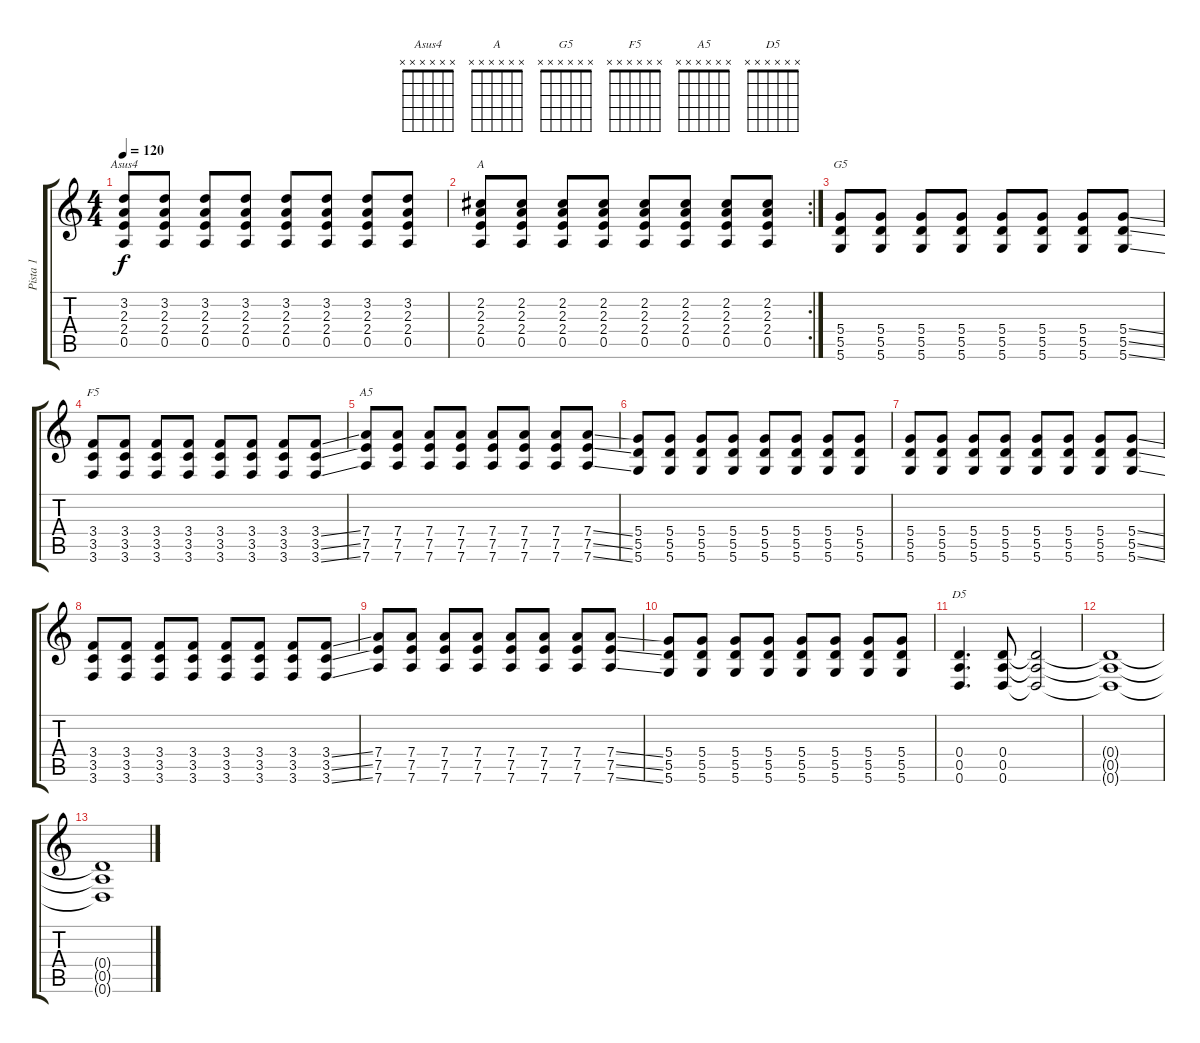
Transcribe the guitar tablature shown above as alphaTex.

\track ("Pista 1" "Pista 1") {instrument overdrivenguitar}
\staff {score tabs}
\tuning (E4 B3 G3 D3 A2 D2) {hide}
\chord ("Asus4" x x x x x x)
\chord ("A" x x x x x x)
\chord ("G5" x x x x x x)
\chord ("F5" x x x x x x)
\chord ("A5" x x x x x x)
\chord ("D5" x x x x x x)
\ts (4 4)
\tempo 120
\clef g2
\ks c
(3.2 2.3 2.4 0.5).8{ch "Asus4" dy f} (3.2 2.3 2.4 0.5).8 (3.2 2.3 2.4 0.5).8 (3.2 2.3 2.4 0.5).8 (3.2 2.3 2.4 0.5).8 (3.2 2.3 2.4 0.5).8 (3.2 2.3 2.4 0.5).8 (3.2 2.3 2.4 0.5).8 |
\rc 2
(2.2 2.3 2.4 0.5).8{ch "A"} (2.2 2.3 2.4 0.5).8 (2.2 2.3 2.4 0.5).8 (2.2 2.3 2.4 0.5).8 (2.2 2.3 2.4 0.5).8 (2.2 2.3 2.4 0.5).8 (2.2 2.3 2.4 0.5).8 (2.2 2.3 2.4 0.5).8 |
(5.4 5.5 5.6).8{ch "G5"} (5.4 5.5 5.6).8 (5.4 5.5 5.6).8 (5.4 5.5 5.6).8 (5.4 5.5 5.6).8 (5.4 5.5 5.6).8 (5.4 5.5 5.6).8 (5.4{ss} 5.5{ss} 5.6{ss}).8 |
(3.4 3.5 3.6).8{ch "F5"} (3.4 3.5 3.6).8 (3.4 3.5 3.6).8 (3.4 3.5 3.6).8 (3.4 3.5 3.6).8 (3.4 3.5 3.6).8 (3.4 3.5 3.6).8 (3.4{ss} 3.5{ss} 3.6{ss}).8 |
(7.4 7.5 7.6).8{ch "A5"} (7.4 7.5 7.6).8 (7.4 7.5 7.6).8 (7.4 7.5 7.6).8 (7.4 7.5 7.6).8 (7.4 7.5 7.6).8 (7.4 7.5 7.6).8 (7.4{ss} 7.5{ss} 7.6{ss}).8 |
(5.4 5.5 5.6).8 (5.4 5.5 5.6).8 (5.4 5.5 5.6).8 (5.4 5.5 5.6).8 (5.4 5.5 5.6).8 (5.4 5.5 5.6).8 (5.4 5.5 5.6).8 (5.4 5.5 5.6).8 |
(5.4 5.5 5.6).8 (5.4 5.5 5.6).8 (5.4 5.5 5.6).8 (5.4 5.5 5.6).8 (5.4 5.5 5.6).8 (5.4 5.5 5.6).8 (5.4 5.5 5.6).8 (5.4{ss} 5.5{ss} 5.6{ss}).8 |
(3.4 3.5 3.6).8 (3.4 3.5 3.6).8 (3.4 3.5 3.6).8 (3.4 3.5 3.6).8 (3.4 3.5 3.6).8 (3.4 3.5 3.6).8 (3.4 3.5 3.6).8 (3.4{ss} 3.5{ss} 3.6{ss}).8 |
(7.4 7.5 7.6).8 (7.4 7.5 7.6).8 (7.4 7.5 7.6).8 (7.4 7.5 7.6).8 (7.4 7.5 7.6).8 (7.4 7.5 7.6).8 (7.4 7.5 7.6).8 (7.4{ss} 7.5{ss} 7.6{ss}).8 |
(5.4 5.5 5.6).8 (5.4 5.5 5.6).8 (5.4 5.5 5.6).8 (5.4 5.5 5.6).8 (5.4 5.5 5.6).8 (5.4 5.5 5.6).8 (5.4 5.5 5.6).8 (5.4 5.5 5.6).8 |
(0.4 0.5 0.6).4{d ch "D5"} (0.4 0.5 0.6).8 (0.4{t} 0.5{t} 0.6{t}).2 |
(0.4{t} 0.5{t} 0.6{t}).1 |
(0.4{t} 0.5{t} 0.6{t}).1{volume 0}
